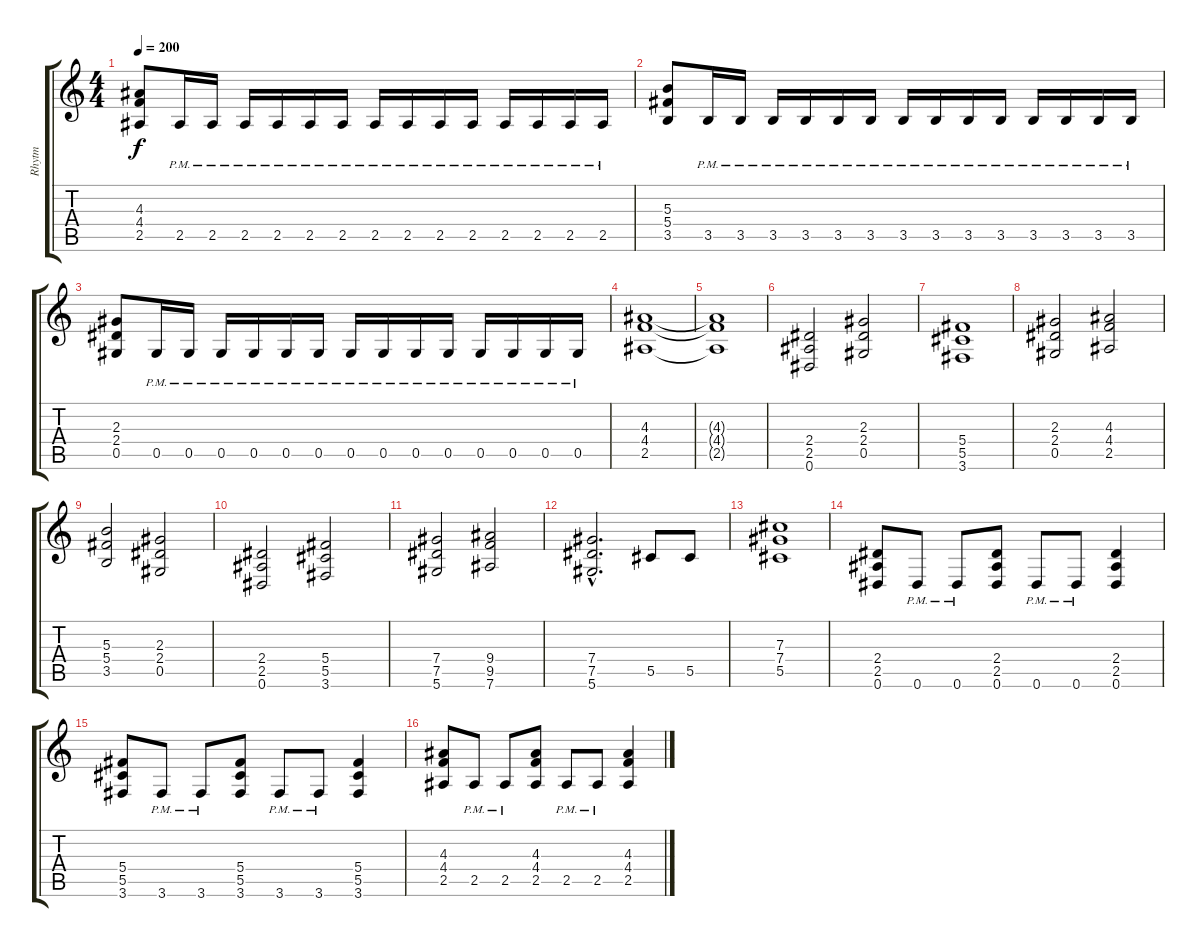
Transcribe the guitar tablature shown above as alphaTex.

\track ("Rhytm" "Rhytm") {instrument distortionguitar}
\staff {score tabs}
\tuning (Eb4 Bb3 Gb3 Db3 Ab2 Eb2) {hide}
\ts (4 4)
\tempo 200
\clef g2
\ks c
(4.3 4.4 2.5).8{dy f} 2.5{pm}.16 2.5{pm}.16 2.5{pm}.16 2.5{pm}.16 2.5{pm}.16 2.5{pm}.16 2.5{pm}.16 2.5{pm}.16 2.5{pm}.16 2.5{pm}.16 2.5{pm}.16 2.5{pm}.16 2.5{pm}.16 2.5{pm}.16 |
(5.3 5.4 3.5).8 3.5{pm}.16 3.5{pm}.16 3.5{pm}.16 3.5{pm}.16 3.5{pm}.16 3.5{pm}.16 3.5{pm}.16 3.5{pm}.16 3.5{pm}.16 3.5{pm}.16 3.5{pm}.16 3.5{pm}.16 3.5{pm}.16 3.5{pm}.16 |
(2.3 2.4 0.5).8 0.5{pm}.16 0.5{pm}.16 0.5{pm}.16 0.5{pm}.16 0.5{pm}.16 0.5{pm}.16 0.5{pm}.16 0.5{pm}.16 0.5{pm}.16 0.5{pm}.16 0.5{pm}.16 0.5{pm}.16 0.5{pm}.16 0.5{pm}.16 |
(4.3 4.4 2.5).1 |
(4.3{t} 4.4{t} 2.5{t}).1 |
(2.4 2.5 0.6).2 (2.3 2.4 0.5).2 |
(5.4 5.5 3.6).1 |
(2.3 2.4 0.5).2 (4.3 4.4 2.5).2 |
(5.3 5.4 3.5).2 (2.3 2.4 0.5).2 |
(2.4 2.5 0.6).2 (5.4 5.5 3.6).2 |
(7.4 7.5 5.6).2 (9.4 9.5 7.6).2 |
(7.4{hac} 7.5{hac} 5.6{hac}).2{d} 5.5.8 5.5.8 |
(7.3 7.4 5.5).1 |
(2.4 2.5 0.6).8 0.6{pm}.8 0.6{pm}.8 (2.4 2.5 0.6).8 0.6{pm}.8 0.6{pm}.8 (2.4 2.5 0.6).4 |
(5.4 5.5 3.6).8 3.6{pm}.8 3.6{pm}.8 (5.4 5.5 3.6).8 3.6{pm}.8 3.6{pm}.8 (5.4 5.5 3.6).4 |
(4.3 4.4 2.5).8 2.5{pm}.8 2.5{pm}.8 (4.3 4.4 2.5).8 2.5{pm}.8 2.5{pm}.8 (4.3 4.4 2.5).4
